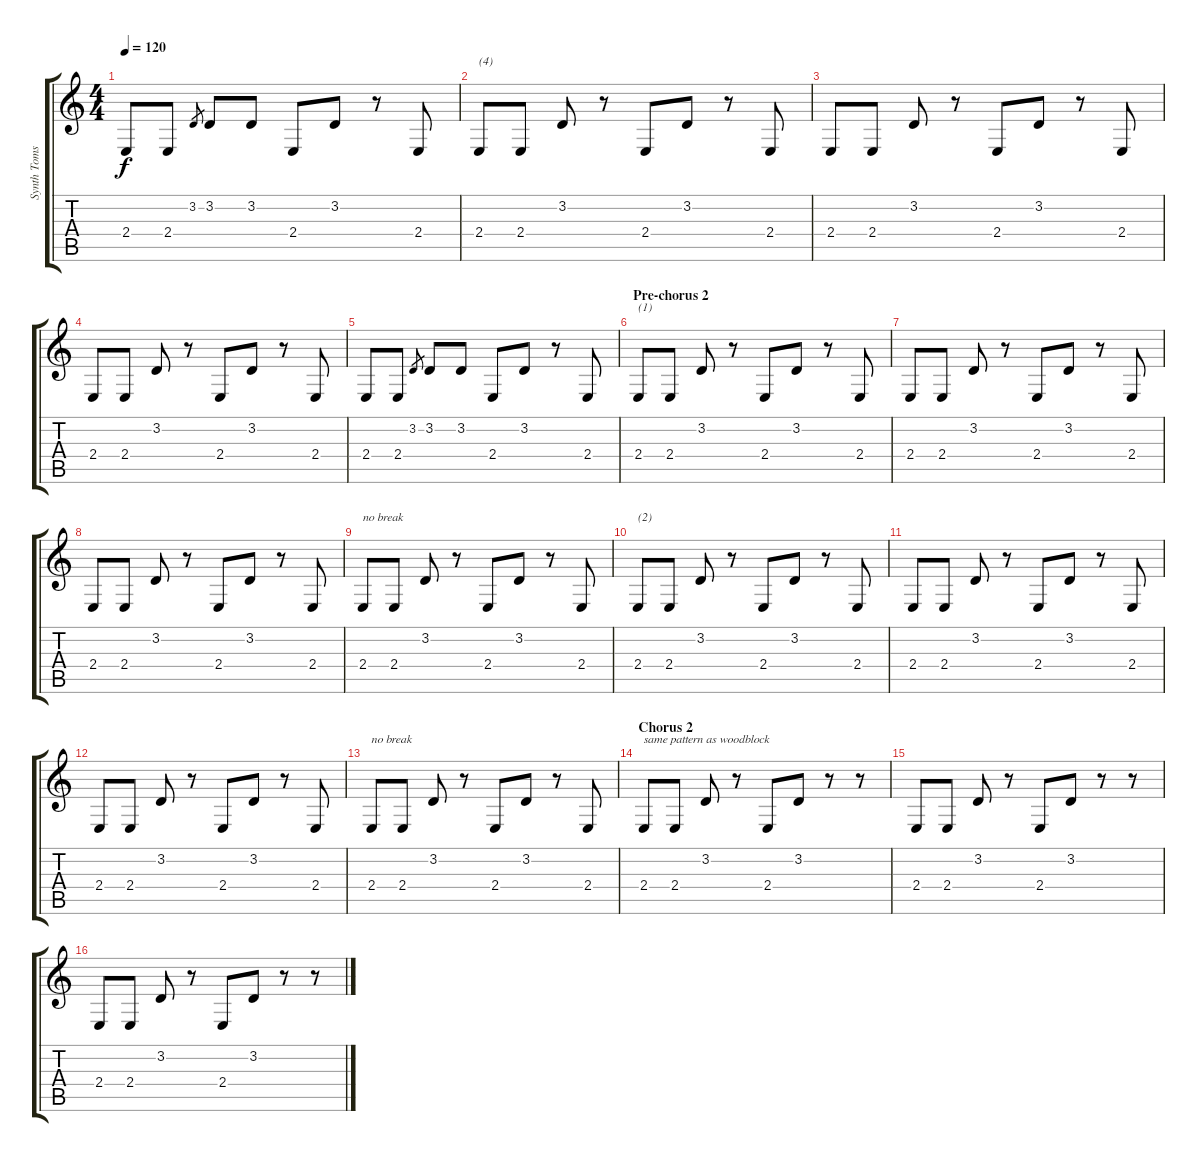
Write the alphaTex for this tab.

\track ("Synth Toms" "Synth Toms") {instrument melodictom}
\staff {score tabs}
\tuning (E4 B3 G3 D3 A2 E2) {hide}
\ts (4 4)
\tempo 120
\clef g2
\ks c
2.4.8{dy f} 2.4.8 3.2.8{gr} 3.2.8 3.2.8 2.4.8 3.2.8 r.8 2.4.8 |
2.4.8{txt "(4)"} 2.4.8 3.2.8 r.8 2.4.8 3.2.8 r.8 2.4.8 |
2.4.8 2.4.8 3.2.8 r.8 2.4.8 3.2.8 r.8 2.4.8 |
2.4.8 2.4.8 3.2.8 r.8 2.4.8 3.2.8 r.8 2.4.8 |
2.4.8 2.4.8 3.2.8{gr} 3.2.8 3.2.8 2.4.8 3.2.8 r.8 2.4.8 |
\section ("" "Pre-chorus 2")
2.4.8{txt "(1)"} 2.4.8 3.2.8 r.8 2.4.8 3.2.8 r.8 2.4.8 |
2.4.8 2.4.8 3.2.8 r.8 2.4.8 3.2.8 r.8 2.4.8 |
2.4.8 2.4.8 3.2.8 r.8 2.4.8 3.2.8 r.8 2.4.8 |
2.4.8{txt "no break"} 2.4.8 3.2.8 r.8 2.4.8 3.2.8 r.8 2.4.8 |
2.4.8{txt "(2)"} 2.4.8 3.2.8 r.8 2.4.8 3.2.8 r.8 2.4.8 |
2.4.8 2.4.8 3.2.8 r.8 2.4.8 3.2.8 r.8 2.4.8 |
2.4.8 2.4.8 3.2.8 r.8 2.4.8 3.2.8 r.8 2.4.8 |
2.4.8{txt "no break"} 2.4.8 3.2.8 r.8 2.4.8 3.2.8 r.8 2.4.8 |
\section ("" "Chorus 2")
2.4.8{txt "same pattern as woodblock"} 2.4.8 3.2.8 r.8 2.4.8 3.2.8 r.8 r.8 |
2.4.8 2.4.8 3.2.8 r.8 2.4.8 3.2.8 r.8 r.8 |
2.4.8 2.4.8 3.2.8 r.8 2.4.8 3.2.8 r.8 r.8
